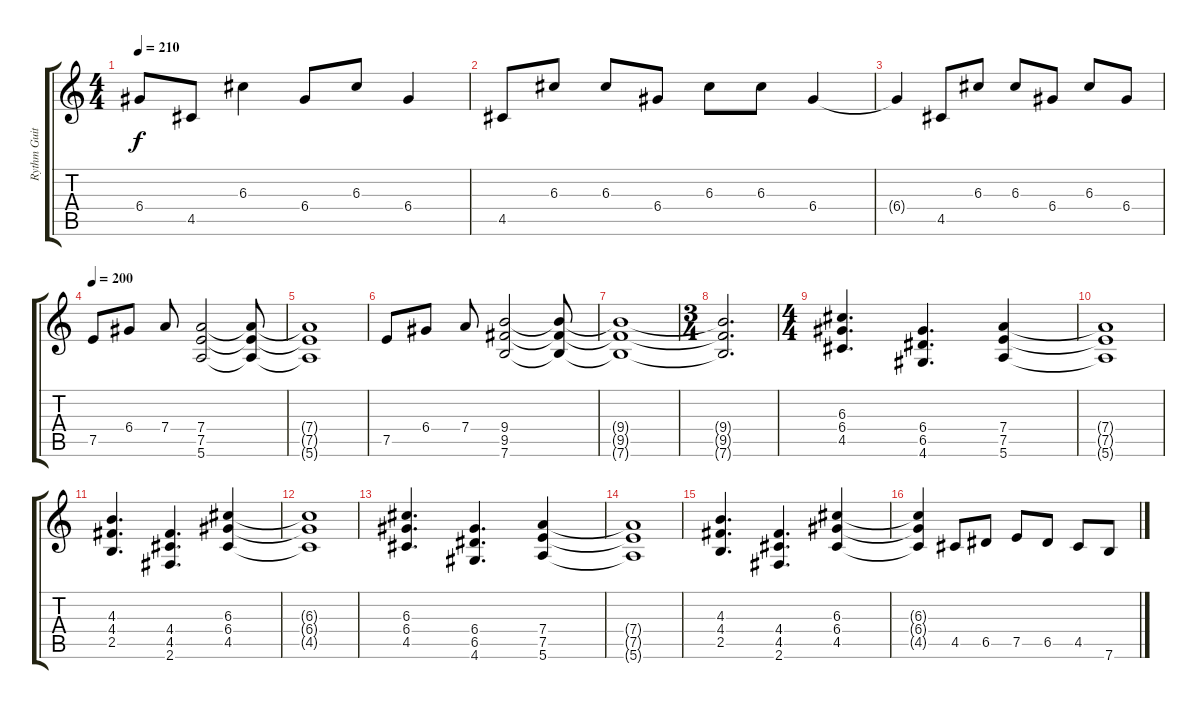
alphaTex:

\track ("Rythm Guitar 1" "Rythm Guit") {instrument distortionguitar}
\staff {score tabs}
\tuning (E4 B3 G3 D3 A2 E2) {hide}
\ts (4 4)
\tempo 210
\clef g2
\ks c
6.4{t}.8{dy f} 4.5.8 6.3.4 6.4.8 6.3.8 6.4.4 |
4.5.8 6.3.8 6.3.8 6.4.8 6.3.8 6.3.8 6.4.4 |
6.4{t}.4 4.5.8 6.3.8 6.3.8 6.4.8 6.3.8 6.4.8 |
\tempo 200
7.5.8{volume 16} 6.4.8 7.4.8 (7.4 7.5 5.6).2 (7.4{t} 7.5{t} 5.6{t}).8 |
(7.4{t} 7.5{t} 5.6{t}).1 |
7.5.8 6.4.8 7.4.8 (9.4 9.5 7.6).2 (9.4{t} 9.5{t} 7.6{t}).8 |
(9.4{t} 9.5{t} 7.6{t}).1 |
\ts (3 4)
(9.4{t} 9.5{t} 7.6{t}).2{d} |
\ts (4 4)
(6.3 6.4 4.5).4{d} (6.4 6.5 4.6).4{d} (7.4 7.5 5.6).4 |
(7.4{t} 7.5{t} 5.6{t}).1 |
(4.3 4.4 2.5).4{d} (4.4 4.5 2.6).4{d} (6.3 6.4 4.5).4 |
(6.3{t} 6.4{t} 4.5{t}).1 |
(6.3 6.4 4.5).4{d} (6.4 6.5 4.6).4{d} (7.4 7.5 5.6).4 |
(7.4{t} 7.5{t} 5.6{t}).1 |
(4.3 4.4 2.5).4{d} (4.4 4.5 2.6).4{d} (6.3 6.4 4.5).4 |
(6.3{t} 6.4{t} 4.5{t}).4 4.5.8 6.5.8 7.5.8 6.5.8 4.5.8 7.6.8
